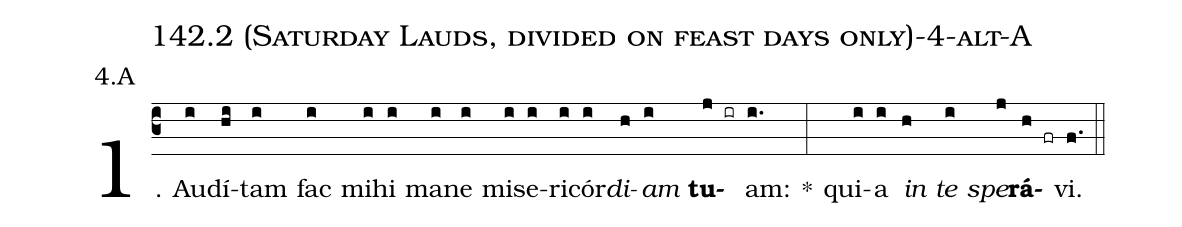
name: 142.2 (Saturday Lauds, divided on feast days only)-4-alt-A;
annotation: 4.A;
%%
(c3)1. Au(i)dí(hi)tam(i) fac(i) mi(i)hi(i) ma(i)ne(i) mi(i)se(i)ri(i)cór(i)<i>di</i>(h)<i>am</i>(i) <b>tu</b>(j ir)am:(i.) *(:) qui(i)a(i) <i>in</i>(h) <i>te</i>(i) <i>spe</i>(j)<b>rá</b>(h fr)vi.(f.) (::)
